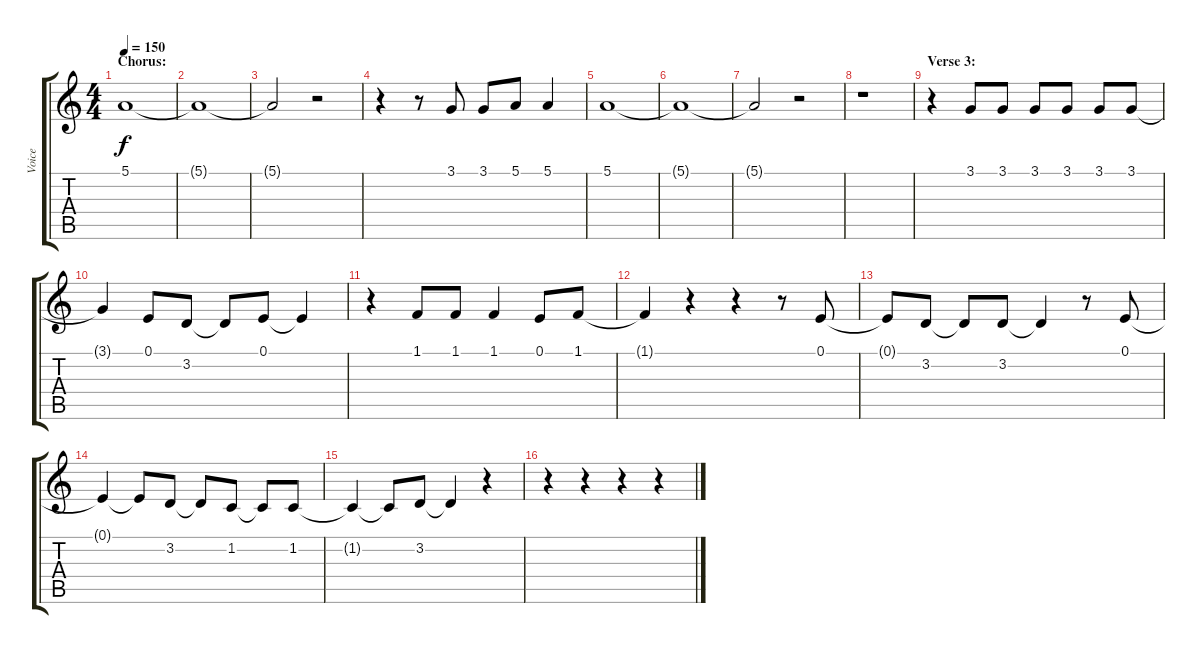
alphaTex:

\track ("Voice" "Voice") {instrument cello}
\staff {score tabs}
\tuning (E4 B3 G3 D3 A2 E2) {hide}
\ts (4 4)
\section ("" "Chorus:")
\tempo 150
\clef g2
\ks c
5.1.1{dy f} |
5.1{t}.1 |
5.1{t}.2 r.2 |
r.4 r.8 3.1.8 3.1.8 5.1.8 5.1.4 |
5.1.1 |
5.1{t}.1 |
5.1{t}.2 r.2 |
r.1 |
\section ("" "Verse 3:")
r.4 3.1.8 3.1.8 3.1.8 3.1.8 3.1.8 3.1.8 |
3.1{t}.4 0.1.8 3.2.8 3.2{t}.8 0.1.8 0.1{t}.4 |
r.4 1.1.8 1.1.8 1.1.4 0.1.8 1.1.8 |
1.1{t}.4 r.4 r.4 r.8 0.1.8 |
0.1{t}.8 3.2.8 3.2{t}.8 3.2.8 3.2{t}.4 r.8 0.1.8 |
0.1{t}.4 0.1{t}.8 3.2.8 3.2{t}.8 1.2.8 1.2{t}.8 1.2.8 |
1.2{t}.4 1.2{t}.8 3.2.8 3.2{t}.4 r.4 |
r.4 r.4 r.4 r.4
